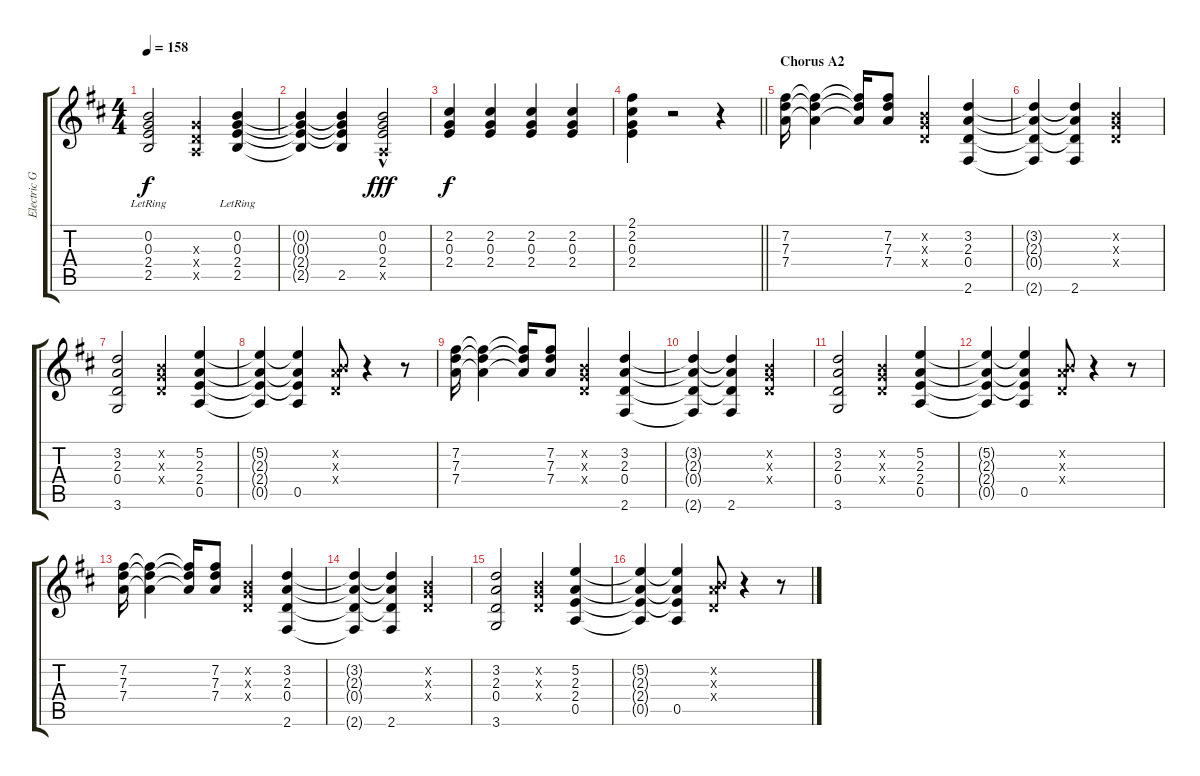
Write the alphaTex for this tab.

\track ("Electric Guitar" "Electric G") {instrument electricguitarjazz}
\staff {score tabs}
\tuning (E4 B3 G3 D3 A2 E2) {hide}
\ts (4 4)
\tempo 158
\clef g2
\ks d
(0.2{lr} 0.3{lr} 2.4{lr} 2.5{lr}).2{dy f} (0.3{x} 0.4{x} 0.5{x}).4{beam merge} (0.2{lr} 0.3{lr} 2.4{lr} 2.5{lr}).4 |
(0.2{t} 0.3{t} 2.4{t} 2.5{t}).4 (0.2{t} 0.3{t} 2.4{t} 2.5).4 (0.2 0.3 2.4 0.5{hac x}).2{dy fff} |
(2.2 0.3 2.4).4{dy f} (2.2 0.3 2.4).4 (2.2 0.3 2.4).4 (2.2 0.3 2.4).4 |
\barLineRight lightlight
(2.1 2.2 0.3 2.4).4 r.2 r.4 |
\section ("" "Chorus A2")
(7.2 7.3 7.4).16 (7.2{t} 7.3{t} 7.4{t}).4 (7.2{t} 7.3{t} 7.4{t}).16 (7.2 7.3 7.4).8{beam merge} (0.2{x} 0.3{x} 0.4{x}).4{beam merge} (3.2 2.3 0.4 2.6).4 |
(3.2{t} 2.3{t} 0.4{t} 2.6{t}).4{beam merge} (3.2{t} 2.3{t} 0.4{t} 2.6).4{beam merge} (0.2{x} 0.3{x} 0.4{x}).2 |
(3.2 2.3 0.4 3.6).2 (0.2{x} 0.3{x} 0.4{x}).4{beam merge} (5.2 2.3 2.4 0.5).4 |
(5.2{t} 2.3{t} 2.4{t} 0.5{t}).4 (5.2{t} 2.3{t} 2.4{t} 0.5).4 (0.2{x} 2.3{x} 0.4{x}).8{beam merge} r.4 r.8 |
(7.2 7.3 7.4).16 (7.2{t} 7.3{t} 7.4{t}).4 (7.2{t} 7.3{t} 7.4{t}).16 (7.2 7.3 7.4).8{beam merge} (0.2{x} 0.3{x} 0.4{x}).4{beam merge} (3.2 2.3 0.4 2.6).4 |
(3.2{t} 2.3{t} 0.4{t} 2.6{t}).4{beam merge} (3.2{t} 2.3{t} 0.4{t} 2.6).4{beam merge} (0.2{x} 0.3{x} 0.4{x}).2 |
(3.2 2.3 0.4 3.6).2 (0.2{x} 0.3{x} 0.4{x}).4{beam merge} (5.2 2.3 2.4 0.5).4 |
(5.2{t} 2.3{t} 2.4{t} 0.5{t}).4 (5.2{t} 2.3{t} 2.4{t} 0.5).4 (0.2{x} 2.3{x} 0.4{x}).8{beam merge} r.4 r.8 |
(7.2 7.3 7.4).16 (7.2{t} 7.3{t} 7.4{t}).4 (7.2{t} 7.3{t} 7.4{t}).16 (7.2 7.3 7.4).8{beam merge} (0.2{x} 0.3{x} 0.4{x}).4{beam merge} (3.2 2.3 0.4 2.6).4 |
(3.2{t} 2.3{t} 0.4{t} 2.6{t}).4{beam merge} (3.2{t} 2.3{t} 0.4{t} 2.6).4{beam merge} (0.2{x} 0.3{x} 0.4{x}).2 |
(3.2 2.3 0.4 3.6).2 (0.2{x} 0.3{x} 0.4{x}).4{beam merge} (5.2 2.3 2.4 0.5).4 |
(5.2{t} 2.3{t} 2.4{t} 0.5{t}).4 (5.2{t} 2.3{t} 2.4{t} 0.5).4 (0.2{x} 2.3{x} 0.4{x}).8{beam merge} r.4 r.8
